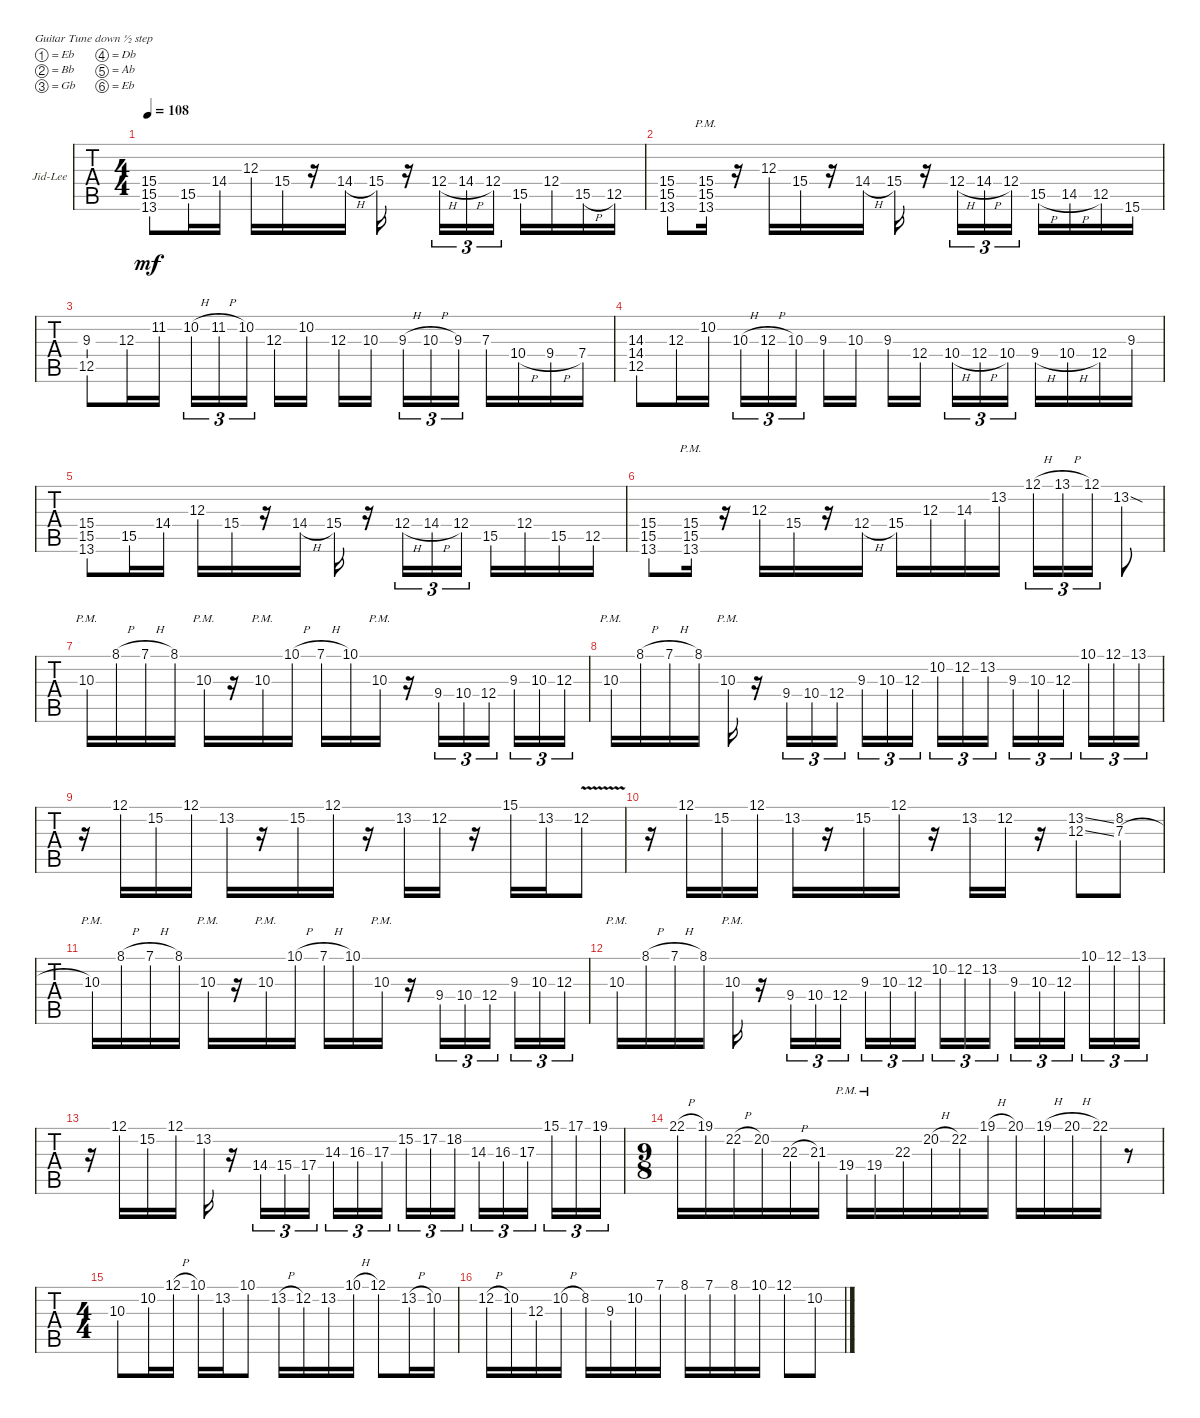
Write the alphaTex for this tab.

\defaultSystemsLayout 4
\bracketExtendMode groupsimilarinstruments
\firstSystemTrackNameOrientation horizontal
\otherSystemsTrackNameOrientation horizontal
\track ("Jid-Lee" "Jid-Lee") {instrument distortionguitar}
\staff {tabs}
\tuning (Eb4 Bb3 Gb3 Db3 Ab2 Eb2)
\ts (4 4)
\tempo 108
\clef g2
\ks c
(15.4 15.5 13.6).8{dy mf} 15.5.16 14.4.16 12.3.16 15.4.16 r.16 14.4{h}.16 15.4.16 r.16 12.4{h}.16{tu (3 2)} 14.4{h}.16{tu (3 2)} 12.4.16{tu (3 2)} 15.5.16 12.4.16 15.5{h}.16 12.5.16 |
(15.4 15.5 13.6).8 (15.4{pm} 15.5{pm} 13.6{pm}).16 r.16 12.3.16 15.4.16 r.16 14.4{h}.16 15.4.16 r.16 12.4{h}.16{tu (3 2)} 14.4{h}.16{tu (3 2)} 12.4.16{tu (3 2)} 15.5{h}.16 14.5{h}.16 12.5.16 15.6.16 |
(9.3 12.5).8 12.3.16 11.2.16 10.2{h}.16{tu (3 2)} 11.2{h}.16{tu (3 2)} 10.2.16{tu (3 2)} 12.3.16 10.2.16 12.3.16 10.3.16 9.3{h}.16{tu (3 2)} 10.3{h}.16{tu (3 2)} 9.3.16{tu (3 2)} 7.3.16 10.4{h}.16 9.4{h}.16 7.4.16 |
(14.3 12.5 14.4).8 12.3.16 10.2.16 10.3{h}.16{tu (3 2)} 12.3{h}.16{tu (3 2)} 10.3.16{tu (3 2)} 9.3.16 10.3.16 9.3.16 12.4.16 10.4{h}.16{tu (3 2)} 12.4{h}.16{tu (3 2)} 10.4.16{tu (3 2)} 9.4{h}.16 10.4{h}.16 12.4.16 9.3.16 |
(15.4 15.5 13.6).8 15.5.16 14.4.16 12.3.16 15.4.16 r.16 14.4{h}.16 15.4.16 r.16 12.4{h}.16{tu (3 2)} 14.4{h}.16{tu (3 2)} 12.4.16{tu (3 2)} 15.5.16 12.4.16 15.5.16 12.5.16 |
(15.4 15.5 13.6).8 (15.4{pm} 15.5{pm} 13.6{pm}).16 r.16 12.3.16 15.4.16 r.16 12.4{h}.16 15.4.16 12.3.16 14.3.16 13.2.16 12.1{h}.16{tu (3 2)} 13.1{h}.16{tu (3 2)} 12.1.16{tu (3 2)} 13.2{sod}.8 |
10.3{pm}.16 8.1{h}.16 7.1{h}.16 8.1.16 10.3{pm}.16 r.16 10.3{pm}.16 10.1{h}.16 7.1{h}.16 10.1.16 10.3{pm}.16 r.16 9.4.16{tu (3 2)} 10.4.16{tu (3 2)} 12.4.16{tu (3 2)} 9.3.16{tu (3 2)} 10.3.16{tu (3 2)} 12.3.16{tu (3 2)} |
10.3{pm}.16 8.1{h}.16 7.1{h}.16 8.1.16 10.3{pm}.16 r.16 9.4.16{tu (3 2)} 10.4.16{tu (3 2)} 12.4.16{tu (3 2)} 9.3.16{tu (3 2)} 10.3.16{tu (3 2)} 12.3.16{tu (3 2)} 10.2.16{tu (3 2)} 12.2.16{tu (3 2)} 13.2.16{tu (3 2)} 9.3.16{tu (3 2)} 10.3.16{tu (3 2)} 12.3.16{tu (3 2)} 10.1.16{tu (3 2)} 12.1.16{tu (3 2)} 13.1.16{tu (3 2)} |
r.16 12.1.16 15.2.16 12.1.16 13.2.16 r.16 15.2.16 12.1.16 r.16 13.2.16 12.2.16 r.16 15.1.16 13.2.16 12.2{v}.8 |
r.16 12.1.16 15.2.16 12.1.16 13.2.16 r.16 15.2.16 12.1.16 r.16 13.2.16 12.2.16 r.16 (13.2{ss} 12.3{ss}).8 (8.2 7.3{h}).8 |
10.3{pm}.16 8.1{h}.16 7.1{h}.16 8.1.16 10.3{pm}.16 r.16 10.3{pm}.16 10.1{h}.16 7.1{h}.16 10.1.16 10.3{pm}.16 r.16 9.4.16{tu (3 2)} 10.4.16{tu (3 2)} 12.4.16{tu (3 2)} 9.3.16{tu (3 2)} 10.3.16{tu (3 2)} 12.3.16{tu (3 2)} |
10.3{pm}.16 8.1{h}.16 7.1{h}.16 8.1.16 10.3{pm}.16 r.16 9.4.16{tu (3 2)} 10.4.16{tu (3 2)} 12.4.16{tu (3 2)} 9.3.16{tu (3 2)} 10.3.16{tu (3 2)} 12.3.16{tu (3 2)} 10.2.16{tu (3 2)} 12.2.16{tu (3 2)} 13.2.16{tu (3 2)} 9.3.16{tu (3 2)} 10.3.16{tu (3 2)} 12.3.16{tu (3 2)} 10.1.16{tu (3 2)} 12.1.16{tu (3 2)} 13.1.16{tu (3 2)} |
r.16 12.1.16 15.2.16 12.1.16 13.2.16 r.16 14.4.16{tu (3 2)} 15.4.16{tu (3 2)} 17.4.16{tu (3 2)} 14.3.16{tu (3 2)} 16.3.16{tu (3 2)} 17.3.16{tu (3 2)} 15.2.16{tu (3 2)} 17.2.16{tu (3 2)} 18.2.16{tu (3 2)} 14.3.16{tu (3 2)} 16.3.16{tu (3 2)} 17.3.16{tu (3 2)} 15.1.16{tu (3 2)} 17.1.16{tu (3 2)} 19.1.16{tu (3 2)} |
\ts (9 8)
22.1{h}.16 19.1.16 22.2{h}.16 20.2.16 22.3{h}.16 21.3.16 19.4{pm}.16 19.4{pm}.16 22.3.16 20.2{h}.16 22.2.16 19.1{h}.16 20.1.16 19.1{h}.16 20.1{h}.16 22.1.16 r.8 |
\ts (4 4)
10.3.8 10.2.16 12.1{h}.16 10.1.16 13.2.16 10.1.8 13.2{h}.16 12.2.16 13.2.16 10.1{h}.16 12.1.8 13.2{h}.16 10.2.16 |
12.2{h}.16 10.2.16 12.3.16 10.2{h}.16 8.2.16 9.3.16 10.2.16 7.1.16 8.1.16 7.1.16 8.1.16 10.1.16 12.1.8 10.2.8
